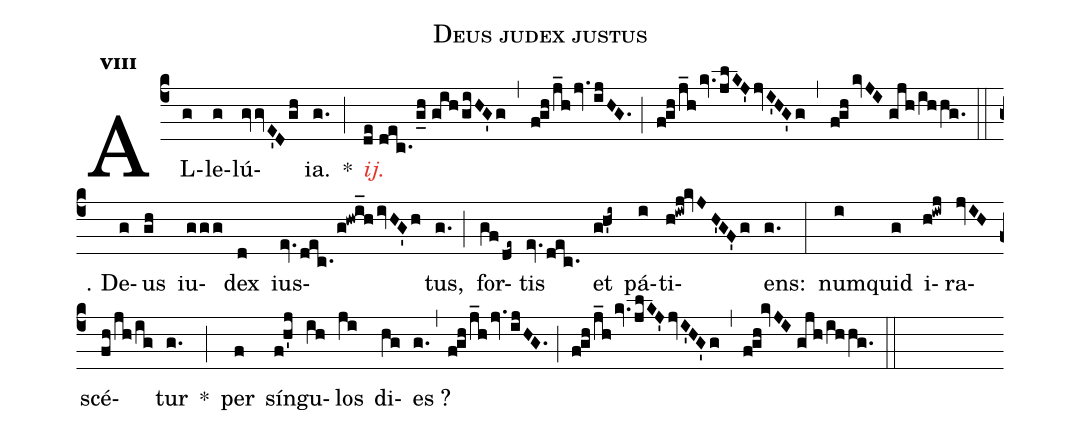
name:Deus judex justus;
mode:8;
office-part:Alleluia;
%%
(c4) AL(g)le(g)lú(gvvE'D/gh)ia.(g.) *(;)
<c><i>ij.</i></c>(de//dec./g_h//gih/giHG'g) (,)
(f!gh/j_h/jv.ijHG.) (;)
(f!gh/j_h/kv.jlKJ'/jvI'HG'g) (,)
(f!gh/kvJI//gjh/ihhg.) (::)

℣. De(g)us(gh) iu(ggg)dex(d) ius(ev.dec./g!hwi_h/ivHG'h)tus,(g.) (;)
for(gf/de~)tis(ev./dec.) et(g!h'i~) pá(i)ti(h!iwj!kvJH'GF'g)ens:(g.) (:)
num(i)quid(g) i(h!iwj)ra(jvIH)scé(fh/jh/ig)tur(g.) *(;)
per(f) sín(f!h'j)gu(ih)los(ji) di(hg)es ?(g.,f!gh/j_h/jv.ijHG.) (;)
(f!gh/j_h/kv.jlKJ'/jvI'HG'g) (,)
(f!gh!kvJI//gjh/ihhg.) (::)
